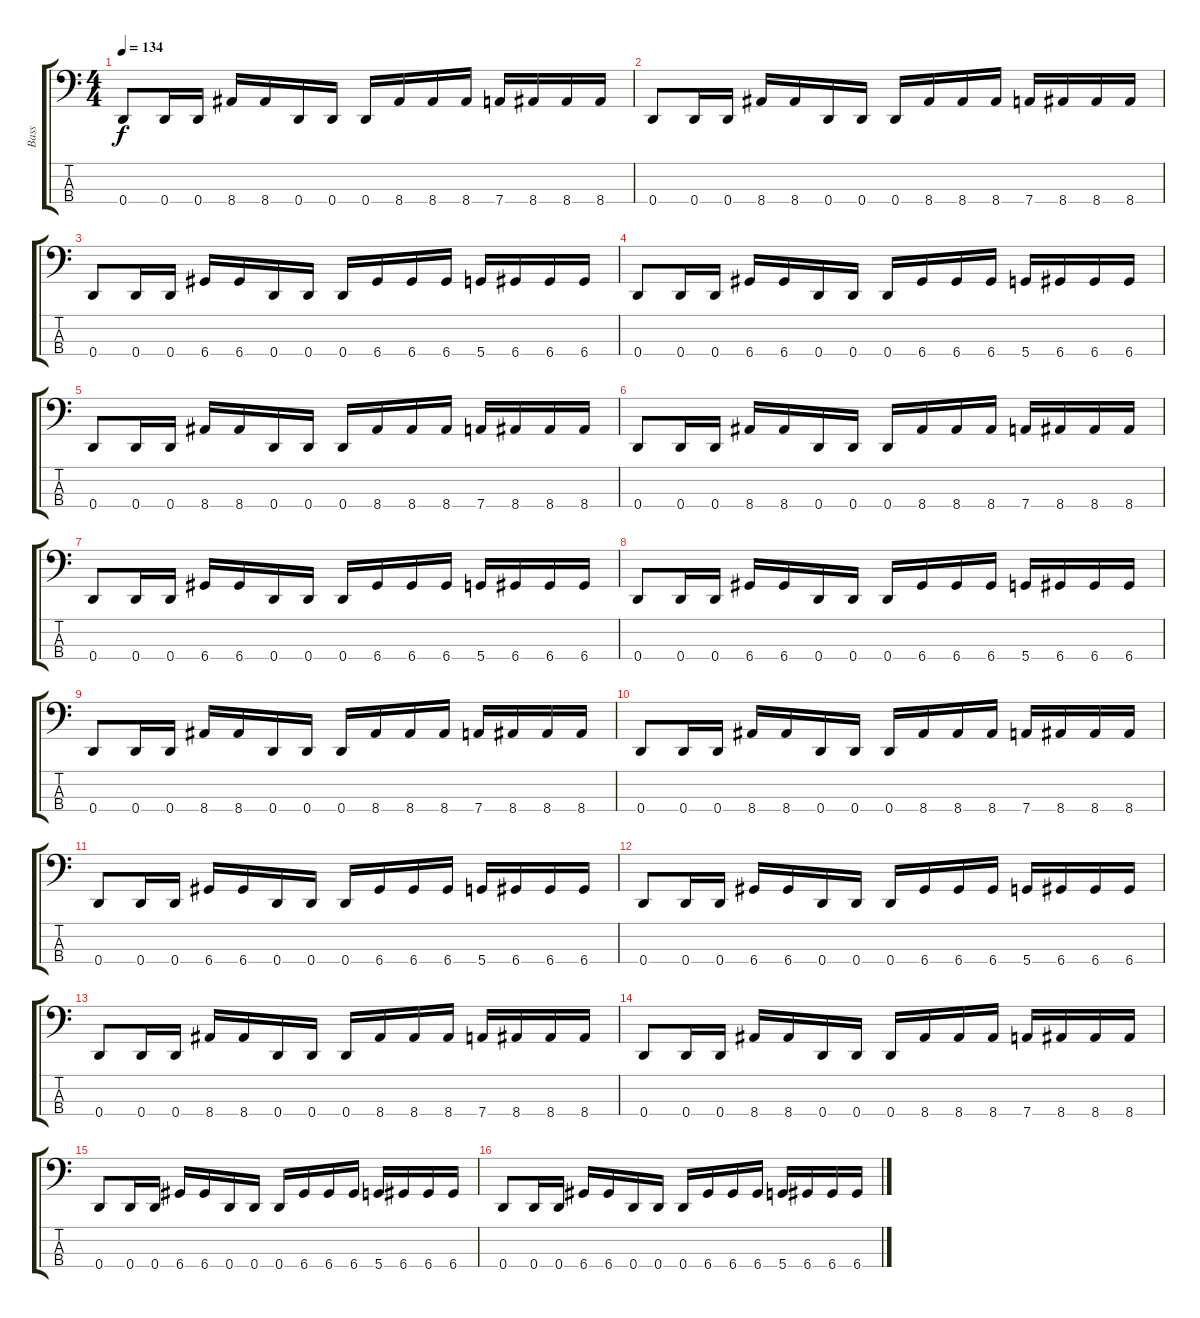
\track ("Bass" "Bass") {instrument electricbasspick}
\staff {score tabs}
\tuning (G2 D2 A1 D1) {hide}
\ts (4 4)
\tempo 134
\clef f4
\ks c
0.4.8{dy f} 0.4.16 0.4.16 8.4.16 8.4.16 0.4.16 0.4.16 0.4.16 8.4.16 8.4.16 8.4.16 7.4.16 8.4.16 8.4.16 8.4.16 |
0.4.8 0.4.16 0.4.16 8.4.16 8.4.16 0.4.16 0.4.16 0.4.16 8.4.16 8.4.16 8.4.16 7.4.16 8.4.16 8.4.16 8.4.16 |
0.4.8 0.4.16 0.4.16 6.4.16 6.4.16 0.4.16 0.4.16 0.4.16 6.4.16 6.4.16 6.4.16 5.4.16 6.4.16 6.4.16 6.4.16 |
0.4.8 0.4.16 0.4.16 6.4.16 6.4.16 0.4.16 0.4.16 0.4.16 6.4.16 6.4.16 6.4.16 5.4.16 6.4.16 6.4.16 6.4.16 |
0.4.8 0.4.16 0.4.16 8.4.16 8.4.16 0.4.16 0.4.16 0.4.16 8.4.16 8.4.16 8.4.16 7.4.16 8.4.16 8.4.16 8.4.16 |
0.4.8 0.4.16 0.4.16 8.4.16 8.4.16 0.4.16 0.4.16 0.4.16 8.4.16 8.4.16 8.4.16 7.4.16 8.4.16 8.4.16 8.4.16 |
0.4.8 0.4.16 0.4.16 6.4.16 6.4.16 0.4.16 0.4.16 0.4.16 6.4.16 6.4.16 6.4.16 5.4.16 6.4.16 6.4.16 6.4.16 |
0.4.8 0.4.16 0.4.16 6.4.16 6.4.16 0.4.16 0.4.16 0.4.16 6.4.16 6.4.16 6.4.16 5.4.16 6.4.16 6.4.16 6.4.16 |
0.4.8 0.4.16 0.4.16 8.4.16 8.4.16 0.4.16 0.4.16 0.4.16 8.4.16 8.4.16 8.4.16 7.4.16 8.4.16 8.4.16 8.4.16 |
0.4.8 0.4.16 0.4.16 8.4.16 8.4.16 0.4.16 0.4.16 0.4.16 8.4.16 8.4.16 8.4.16 7.4.16 8.4.16 8.4.16 8.4.16 |
0.4.8 0.4.16 0.4.16 6.4.16 6.4.16 0.4.16 0.4.16 0.4.16 6.4.16 6.4.16 6.4.16 5.4.16 6.4.16 6.4.16 6.4.16 |
0.4.8 0.4.16 0.4.16 6.4.16 6.4.16 0.4.16 0.4.16 0.4.16 6.4.16 6.4.16 6.4.16 5.4.16 6.4.16 6.4.16 6.4.16 |
0.4.8 0.4.16 0.4.16 8.4.16 8.4.16 0.4.16 0.4.16 0.4.16 8.4.16 8.4.16 8.4.16 7.4.16 8.4.16 8.4.16 8.4.16 |
0.4.8 0.4.16 0.4.16 8.4.16 8.4.16 0.4.16 0.4.16 0.4.16 8.4.16 8.4.16 8.4.16 7.4.16 8.4.16 8.4.16 8.4.16 |
0.4.8 0.4.16 0.4.16 6.4.16 6.4.16 0.4.16 0.4.16 0.4.16 6.4.16 6.4.16 6.4.16 5.4.16 6.4.16 6.4.16 6.4.16 |
0.4.8 0.4.16 0.4.16 6.4.16 6.4.16 0.4.16 0.4.16 0.4.16 6.4.16 6.4.16 6.4.16 5.4.16 6.4.16 6.4.16 6.4.16
